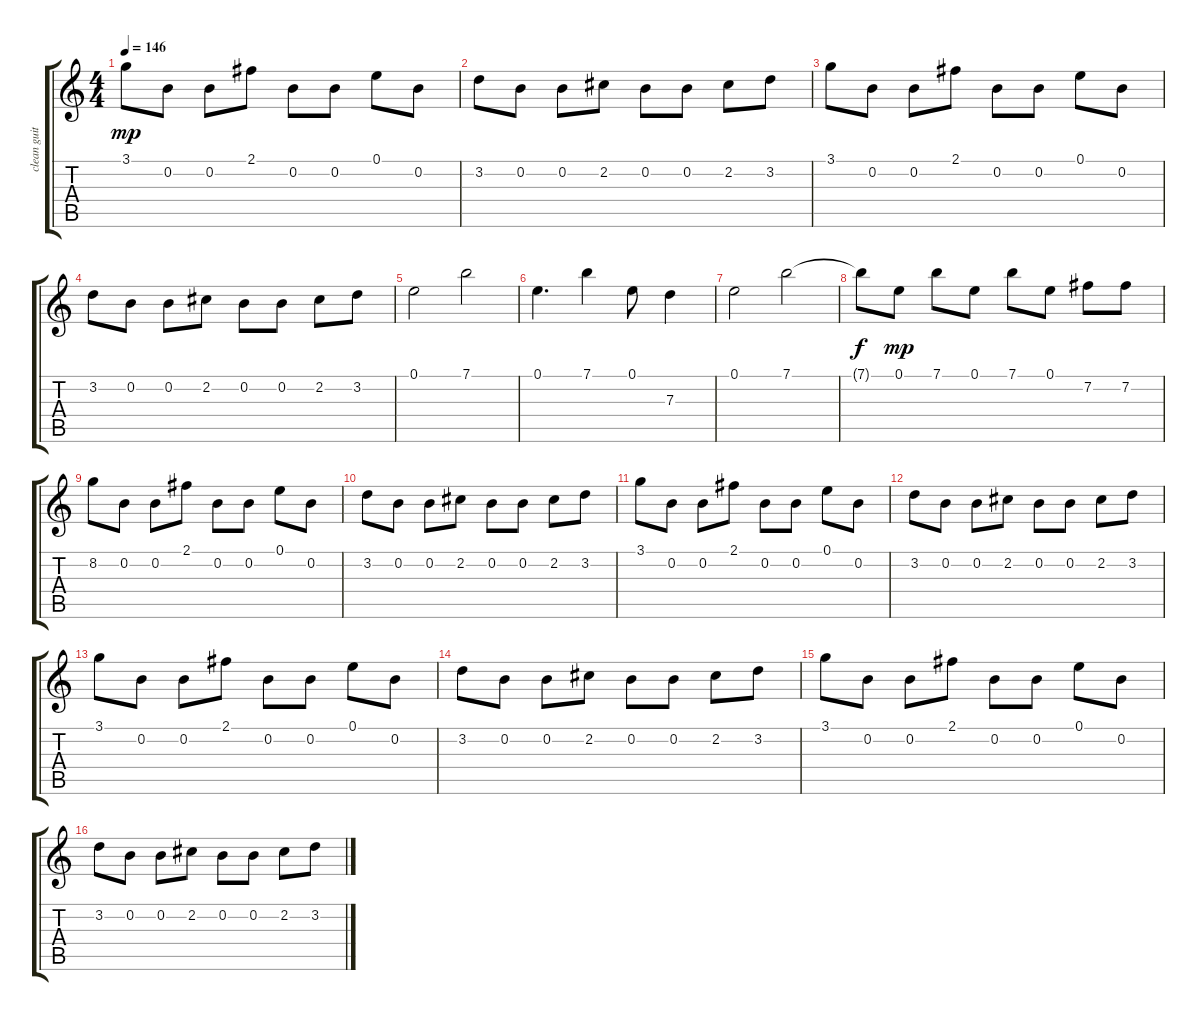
\track ("clean guitar" "clean guit") {instrument electricguitarclean}
\staff {score tabs}
\tuning (E4 B3 G3 D3 A2 E2) {hide}
\ts (4 4)
\tempo 146
\clef g2
\ks c
3.1.8{dy mp} 0.2.8 0.2.8 2.1.8 0.2.8 0.2.8 0.1.8 0.2.8 |
3.2.8 0.2.8 0.2.8 2.2.8 0.2.8 0.2.8 2.2.8 3.2.8 |
3.1.8 0.2.8 0.2.8 2.1.8 0.2.8 0.2.8 0.1.8 0.2.8 |
3.2.8 0.2.8 0.2.8 2.2.8 0.2.8 0.2.8 2.2.8 3.2.8 |
0.1.2 7.1.2 |
0.1.4{d} 7.1.4 0.1.8 7.3.4 |
0.1.2 7.1.2 |
7.1{t}.8{dy f} 0.1.8{dy mp} 7.1.8 0.1.8 7.1.8 0.1.8 7.2.8 7.2.8 |
8.2.8 0.2.8 0.2.8 2.1.8 0.2.8 0.2.8 0.1.8 0.2.8 |
3.2.8 0.2.8 0.2.8 2.2.8 0.2.8 0.2.8 2.2.8 3.2.8 |
3.1.8 0.2.8 0.2.8 2.1.8 0.2.8 0.2.8 0.1.8 0.2.8 |
3.2.8 0.2.8 0.2.8 2.2.8 0.2.8 0.2.8 2.2.8 3.2.8 |
3.1.8 0.2.8 0.2.8 2.1.8 0.2.8 0.2.8 0.1.8 0.2.8 |
3.2.8 0.2.8 0.2.8 2.2.8 0.2.8 0.2.8 2.2.8 3.2.8 |
3.1.8 0.2.8 0.2.8 2.1.8 0.2.8 0.2.8 0.1.8 0.2.8 |
3.2.8 0.2.8 0.2.8 2.2.8 0.2.8 0.2.8 2.2.8 3.2.8
